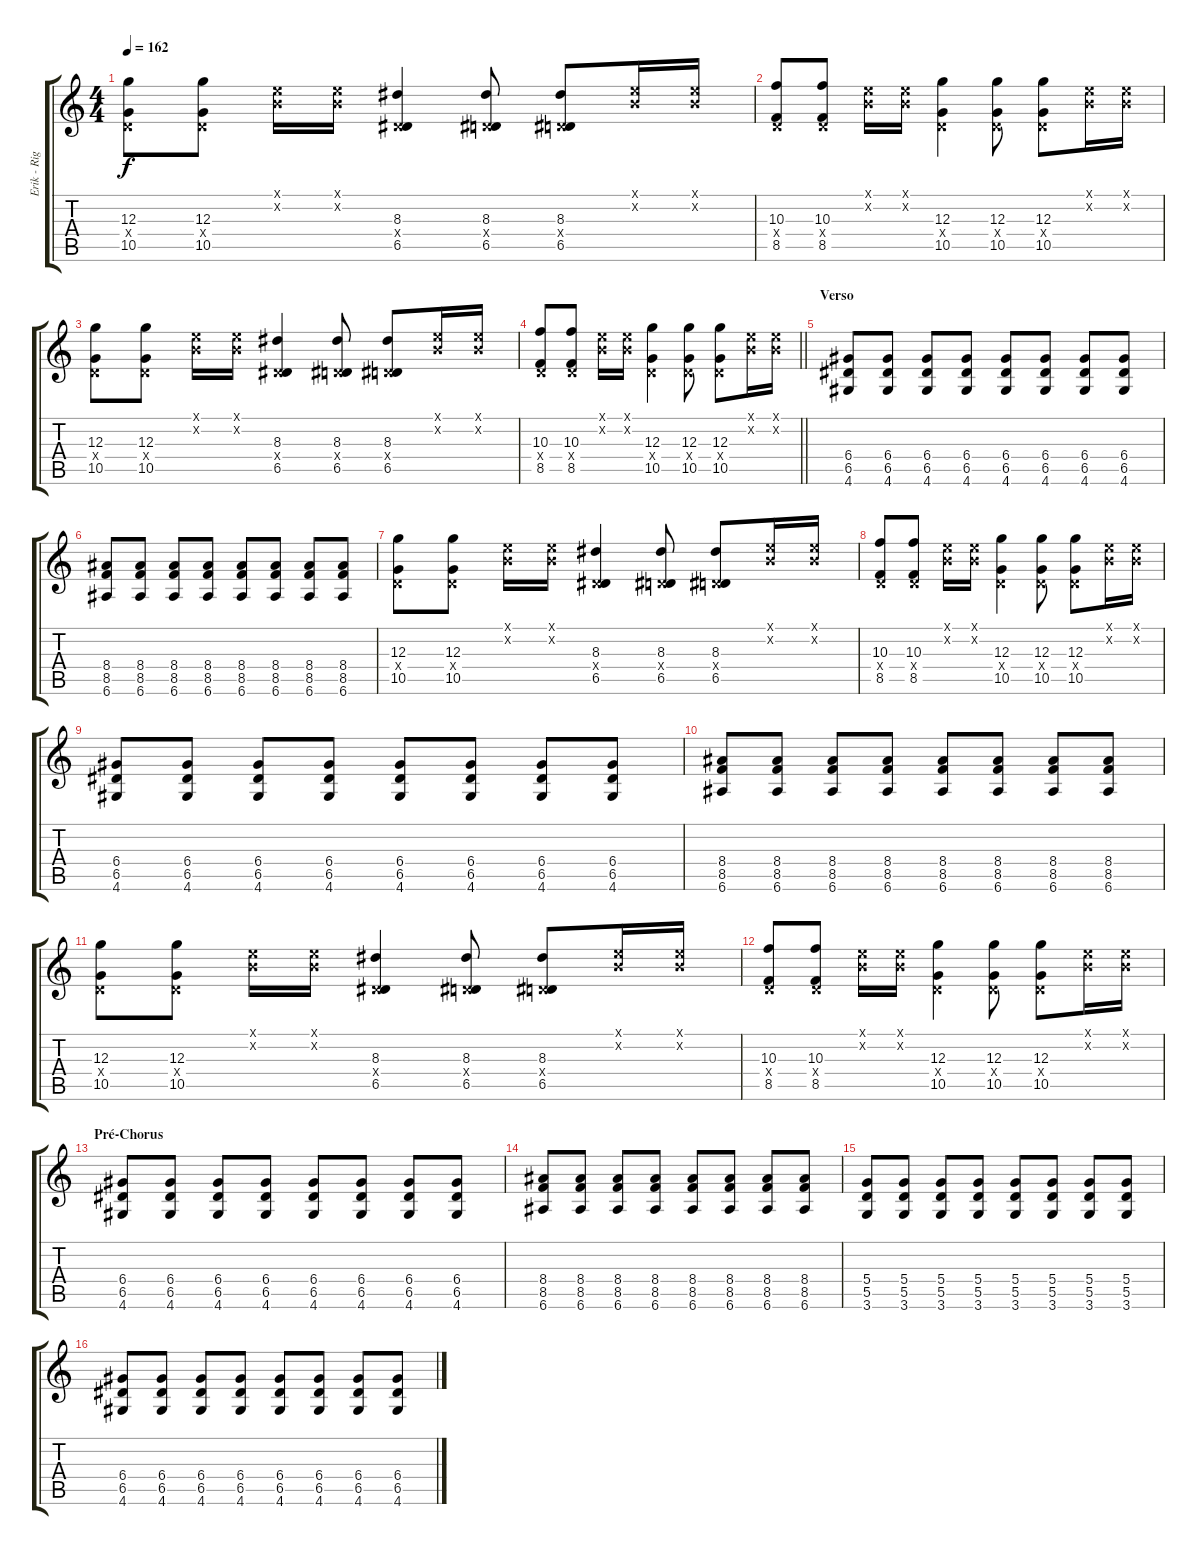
\track ("Erik - Right Guitar" "Erik - Rig") {instrument distortionguitar}
\staff {score tabs}
\tuning (E4 B3 G3 D3 A2 E2) {hide}
\ts (4 4)
\tempo 162
\clef g2
\ks c
(12.3 0.4{x} 10.5).8{dy f} (12.3 0.4{x} 10.5).8 (0.1{x} 0.2{x}).16 (0.1{x} 0.2{x}).16 (8.3 0.4{x} 6.5).4 (8.3 0.4{x} 6.5).8 (8.3 0.4{x} 6.5).8 (0.1{x} 0.2{x}).16 (0.1{x} 0.2{x}).16 |
(10.3 0.4{x} 8.5).8 (10.3 0.4{x} 8.5).8 (0.1{x} 0.2{x}).16 (0.1{x} 0.2{x}).16 (12.3 0.4{x} 10.5).4 (12.3 0.4{x} 10.5).8 (12.3 0.4{x} 10.5).8 (0.1{x} 0.2{x}).16 (0.1{x} 0.2{x}).16 |
(12.3 0.4{x} 10.5).8 (12.3 0.4{x} 10.5).8 (0.1{x} 0.2{x}).16 (0.1{x} 0.2{x}).16 (8.3 0.4{x} 6.5).4 (8.3 0.4{x} 6.5).8 (8.3 0.4{x} 6.5).8 (0.1{x} 0.2{x}).16 (0.1{x} 0.2{x}).16 |
\barLineRight lightlight
(10.3 0.4{x} 8.5).8 (10.3 0.4{x} 8.5).8 (0.1{x} 0.2{x}).16 (0.1{x} 0.2{x}).16 (12.3 0.4{x} 10.5).4 (12.3 0.4{x} 10.5).8 (12.3 0.4{x} 10.5).8 (0.1{x} 0.2{x}).16 (0.1{x} 0.2{x}).16 |
\section ("" "Verso")
(6.4 6.5 4.6).8 (6.4 6.5 4.6).8 (6.4 6.5 4.6).8 (6.4 6.5 4.6).8 (6.4 6.5 4.6).8 (6.4 6.5 4.6).8 (6.4 6.5 4.6).8 (6.4 6.5 4.6).8 |
(8.4 8.5 6.6).8 (8.4 8.5 6.6).8 (8.4 8.5 6.6).8 (8.4 8.5 6.6).8 (8.4 8.5 6.6).8 (8.4 8.5 6.6).8 (8.4 8.5 6.6).8 (8.4 8.5 6.6).8 |
(12.3 0.4{x} 10.5).8 (12.3 0.4{x} 10.5).8 (0.1{x} 0.2{x}).16 (0.1{x} 0.2{x}).16 (8.3 0.4{x} 6.5).4 (8.3 0.4{x} 6.5).8 (8.3 0.4{x} 6.5).8 (0.1{x} 0.2{x}).16 (0.1{x} 0.2{x}).16 |
(10.3 0.4{x} 8.5).8 (10.3 0.4{x} 8.5).8 (0.1{x} 0.2{x}).16 (0.1{x} 0.2{x}).16 (12.3 0.4{x} 10.5).4 (12.3 0.4{x} 10.5).8 (12.3 0.4{x} 10.5).8 (0.1{x} 0.2{x}).16 (0.1{x} 0.2{x}).16 |
(6.4 6.5 4.6).8 (6.4 6.5 4.6).8 (6.4 6.5 4.6).8 (6.4 6.5 4.6).8 (6.4 6.5 4.6).8 (6.4 6.5 4.6).8 (6.4 6.5 4.6).8 (6.4 6.5 4.6).8 |
(8.4 8.5 6.6).8 (8.4 8.5 6.6).8 (8.4 8.5 6.6).8 (8.4 8.5 6.6).8 (8.4 8.5 6.6).8 (8.4 8.5 6.6).8 (8.4 8.5 6.6).8 (8.4 8.5 6.6).8 |
(12.3 0.4{x} 10.5).8 (12.3 0.4{x} 10.5).8 (0.1{x} 0.2{x}).16 (0.1{x} 0.2{x}).16 (8.3 0.4{x} 6.5).4 (8.3 0.4{x} 6.5).8 (8.3 0.4{x} 6.5).8 (0.1{x} 0.2{x}).16 (0.1{x} 0.2{x}).16 |
(10.3 0.4{x} 8.5).8 (10.3 0.4{x} 8.5).8 (0.1{x} 0.2{x}).16 (0.1{x} 0.2{x}).16 (12.3 0.4{x} 10.5).4 (12.3 0.4{x} 10.5).8 (12.3 0.4{x} 10.5).8 (0.1{x} 0.2{x}).16 (0.1{x} 0.2{x}).16 |
\section ("" "Pré-Chorus")
(6.4 6.5 4.6).8 (6.4 6.5 4.6).8 (6.4 6.5 4.6).8 (6.4 6.5 4.6).8 (6.4 6.5 4.6).8 (6.4 6.5 4.6).8 (6.4 6.5 4.6).8 (6.4 6.5 4.6).8 |
(8.4 8.5 6.6).8 (8.4 8.5 6.6).8 (8.4 8.5 6.6).8 (8.4 8.5 6.6).8 (8.4 8.5 6.6).8 (8.4 8.5 6.6).8 (8.4 8.5 6.6).8 (8.4 8.5 6.6).8 |
(5.4 5.5 3.6).8 (5.4 5.5 3.6).8 (5.4 5.5 3.6).8 (5.4 5.5 3.6).8 (5.4 5.5 3.6).8 (5.4 5.5 3.6).8 (5.4 5.5 3.6).8 (5.4 5.5 3.6).8 |
(6.4 6.5 4.6).8 (6.4 6.5 4.6).8 (6.4 6.5 4.6).8 (6.4 6.5 4.6).8 (6.4 6.5 4.6).8 (6.4 6.5 4.6).8 (6.4 6.5 4.6).8 (6.4 6.5 4.6).8
